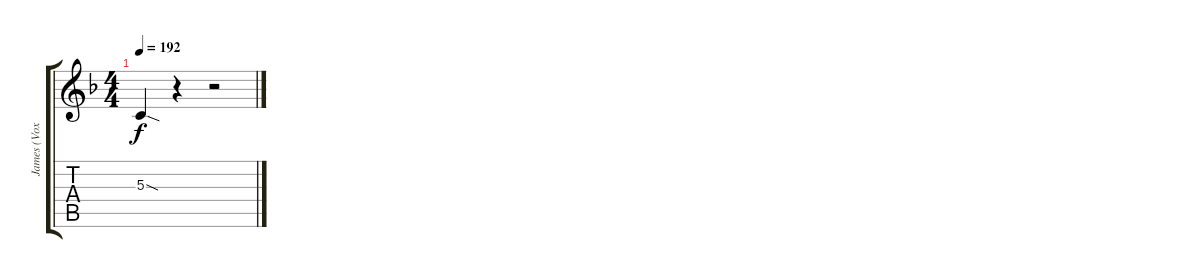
\track ("James (Vox)" "James (Vox") {instrument lead2sawtooth}
\staff {score tabs}
\tuning (E4 B3 G3 D3 A2 E2) {hide}
\ts (4 4)
\tempo 192
\clef g2
\ks f
5.3{sod}.4{dy f} r.4 r.2
